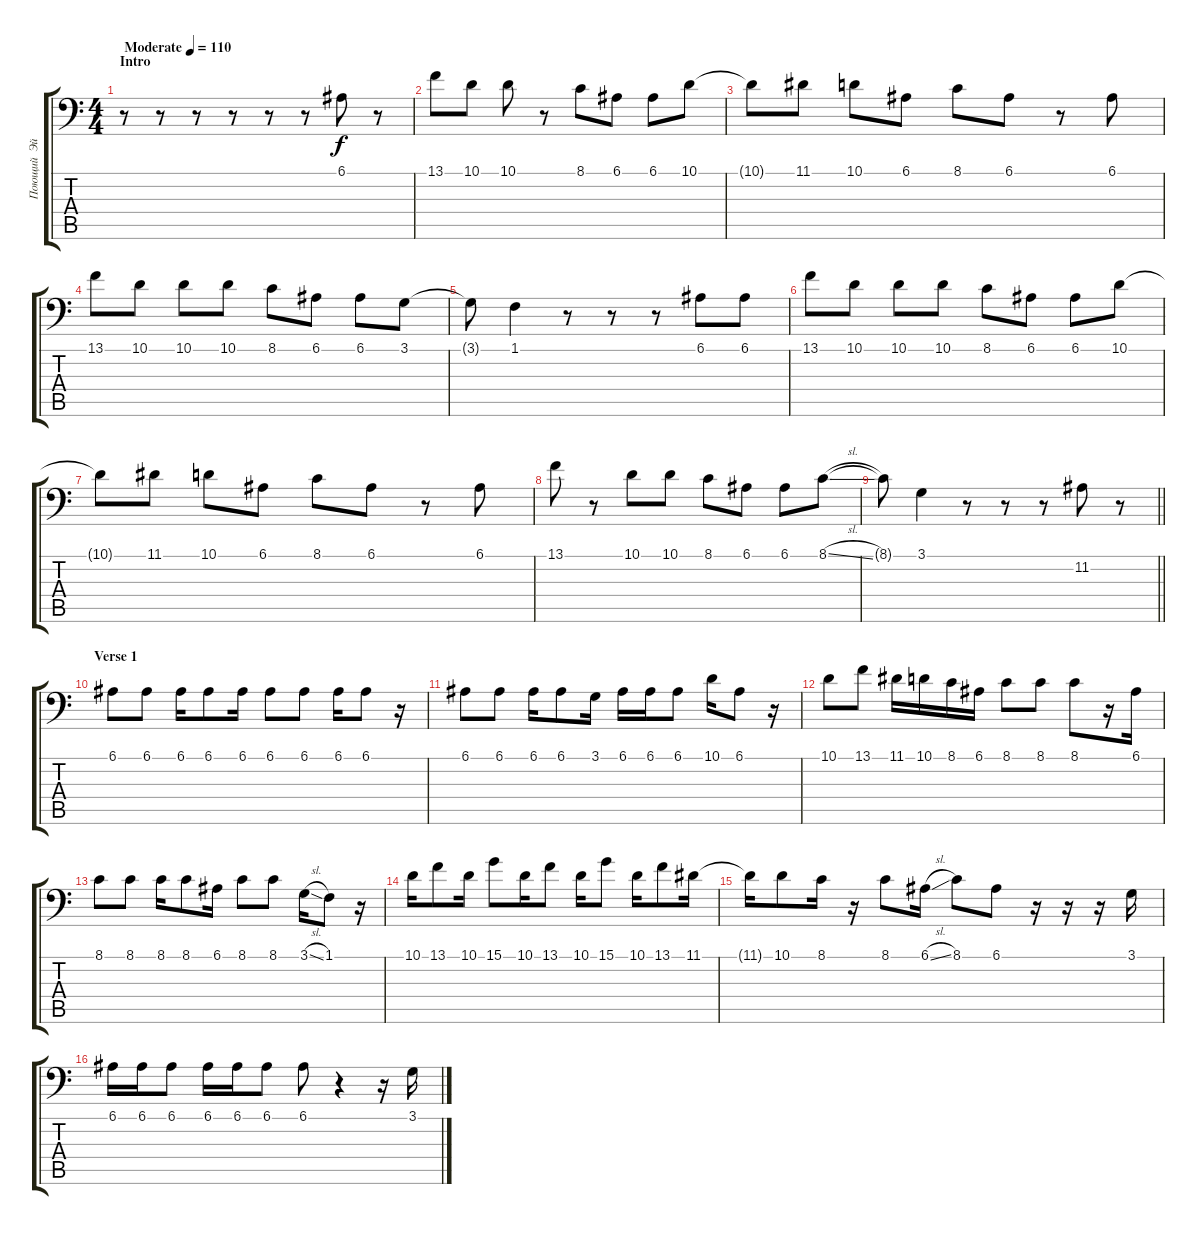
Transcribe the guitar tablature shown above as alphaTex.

\track ("Поющий  Эйфель Vocal" "Поющий  Эй") {instrument lead2sawtooth}
\staff {score tabs}
\tuning (E3 B2 G2 D2 A1 E1) {hide}
\ts (4 4)
\section ("" "Intro")
\tempo (110 "Moderate")
\clef f4
\ks c
r.8{dy f instrument lead2sawtooth} r.8 r.8 r.8 r.8 r.8 6.1.8 r.8 |
13.1.8 10.1.8 10.1.8 r.8 8.1.8 6.1.8 6.1.8 10.1.8 |
10.1{t}.8 11.1.8 10.1.8 6.1.8 8.1.8 6.1.8 r.8 6.1.8 |
13.1.8 10.1.8 10.1.8 10.1.8 8.1.8 6.1.8 6.1.8 3.1.8 |
3.1{t}.8 1.1.4 r.8 r.8 r.8 6.1.8 6.1.8 |
13.1.8 10.1.8 10.1.8 10.1.8 8.1.8 6.1.8 6.1.8 10.1.8 |
10.1{t}.8 11.1.8 10.1.8 6.1.8 8.1.8 6.1.8 r.8 6.1.8 |
13.1.8 r.8 10.1.8 10.1.8 8.1.8 6.1.8 6.1.8 8.1{sl}.8 |
\barLineRight lightlight
8.1{t}.8 3.1.4 r.8 r.8 r.8 11.2.8 r.8 |
\section ("" "Verse 1")
6.1.8 6.1.8 6.1.16 6.1.8 6.1.16 6.1.8 6.1.8 6.1.16 6.1.8 r.16 |
6.1.8 6.1.8 6.1.16 6.1.8 3.1.16 6.1.16 6.1.16 6.1.8 10.1.16 6.1.8 r.16 |
10.1.8 13.1.8 11.1.16 10.1.16 8.1.16 6.1.16 8.1.8 8.1.8 8.1.8 r.16 6.1.16 |
8.1.8 8.1.8 8.1.16 8.1.8 6.1.16 8.1.8 8.1.8 3.1{sl}.16 1.1.8 r.16 |
10.1.16 13.1.8 10.1.16 15.1.8 10.1.16 13.1.8 10.1.16 15.1.8 10.1.16 13.1.8 11.1.16 |
11.1{t}.16 10.1.8 8.1.16 r.16 8.1.8 6.1{sl}.16 8.1.8 6.1.8 r.16 r.16 r.16 3.1.16 |
6.1.16 6.1.16 6.1.8 6.1.16 6.1.16 6.1.8 6.1.8 r.4 r.16 3.1.16
